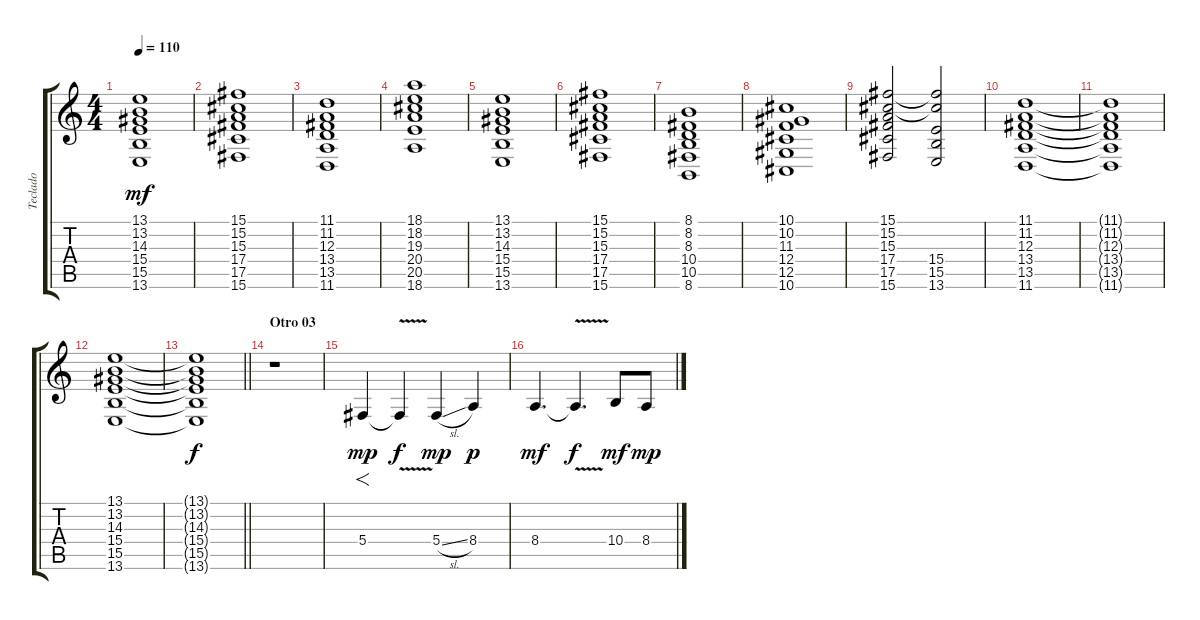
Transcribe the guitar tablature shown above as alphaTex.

\track ("Teclado" "Teclado") {instrument viola}
\staff {score tabs}
\tuning (Eb4 Bb3 Gb3 Db3 Ab2 Eb2) {hide}
\ts (4 4)
\tempo 110
\clef g2
\ks c
(13.1 13.2 14.3 15.4 15.5 13.6).1{dy mf} |
(15.1 15.2 15.3 17.4 17.5 15.6).1 |
(11.1 11.2 12.3 13.4 13.5 11.6).1 |
(18.1 18.2 19.3 20.4 20.5 18.6).1 |
(13.1 13.2 14.3 15.4 15.5 13.6).1 |
(15.1 15.2 15.3 17.4 17.5 15.6).1 |
(8.1 8.2 8.3 10.4 10.5 8.6).1 |
(10.1 10.2 11.3 12.4 12.5 10.6).1 |
(15.1 15.2 15.3 17.4 17.5 15.6).2 (15.1{t} 15.2{t} 15.4 15.5 13.6).2 |
(11.1 11.2 12.3 13.4 13.5 11.6).1 |
(11.1{t} 11.2{t} 12.3{t} 13.4{t} 13.5{t} 11.6{t}).1 |
(13.1 13.2 14.3 15.4 15.5 13.6).1 |
\barLineRight lightlight
(13.1{t} 13.2{t} 14.3{t} 15.4{t} 15.5{t} 13.6{t}).1{dy f volume 6} |
\section ("" "Otro 03")
r.1{volume 16 instrument viola} |
5.4.4{f dy mp} 5.4{v t}.4{dy f} 5.4{sl}.4{dy mp} 8.4.4{dy p} |
8.4.4{d dy mf} 8.4{v t}.4{d dy f} 10.4.8{dy mf} 8.4.8{dy mp}
